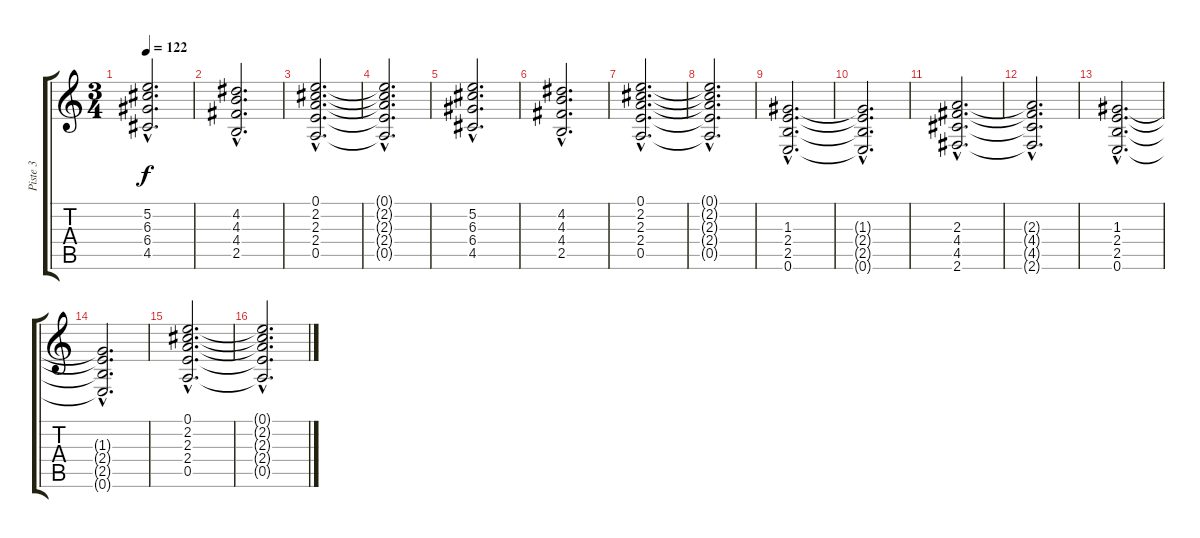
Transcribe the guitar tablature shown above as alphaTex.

\track ("Piste 3" "Piste 3") {instrument overdrivenguitar}
\staff {score tabs}
\tuning (E4 B3 G3 D3 A2 E2) {hide}
\ts (3 4)
\tempo 122
\clef g2
\ks c
(5.2{hac} 6.3{hac} 6.4{hac} 4.5{hac}).2{d dy f} |
(4.2{hac} 4.3{hac} 4.4{hac} 2.5{hac}).2{d} |
(0.1{hac} 2.2{hac} 2.3{hac} 2.4{hac} 0.5{hac}).2{d} |
(0.1{hac t} 2.2{hac t} 2.3{hac t} 2.4{hac t} 0.5{hac t}).2{d} |
(5.2{hac} 6.3{hac} 6.4{hac} 4.5{hac}).2{d} |
(4.2{hac} 4.3{hac} 4.4{hac} 2.5{hac}).2{d} |
(0.1{hac} 2.2{hac} 2.3{hac} 2.4{hac} 0.5{hac}).2{d} |
(0.1{hac t} 2.2{hac t} 2.3{hac t} 2.4{hac t} 0.5{hac t}).2{d} |
(1.3{hac} 2.4{hac} 2.5{hac} 0.6{hac}).2{d} |
(1.3{hac t} 2.4{hac t} 2.5{hac t} 0.6{hac t}).2{d} |
(2.3{hac} 4.4{hac} 4.5{hac} 2.6{hac}).2{d} |
(2.3{hac t} 4.4{hac t} 4.5{hac t} 2.6{hac t}).2{d} |
(1.3{hac} 2.4{hac} 2.5{hac} 0.6{hac}).2{d} |
(1.3{hac t} 2.4{hac t} 2.5{hac t} 0.6{hac t}).2{d} |
(0.1{hac} 2.2{hac} 2.3{hac} 2.4{hac} 0.5{hac}).2{d} |
(0.1{hac t} 2.2{hac t} 2.3{hac t} 2.4{hac t} 0.5{hac t}).2{d}
